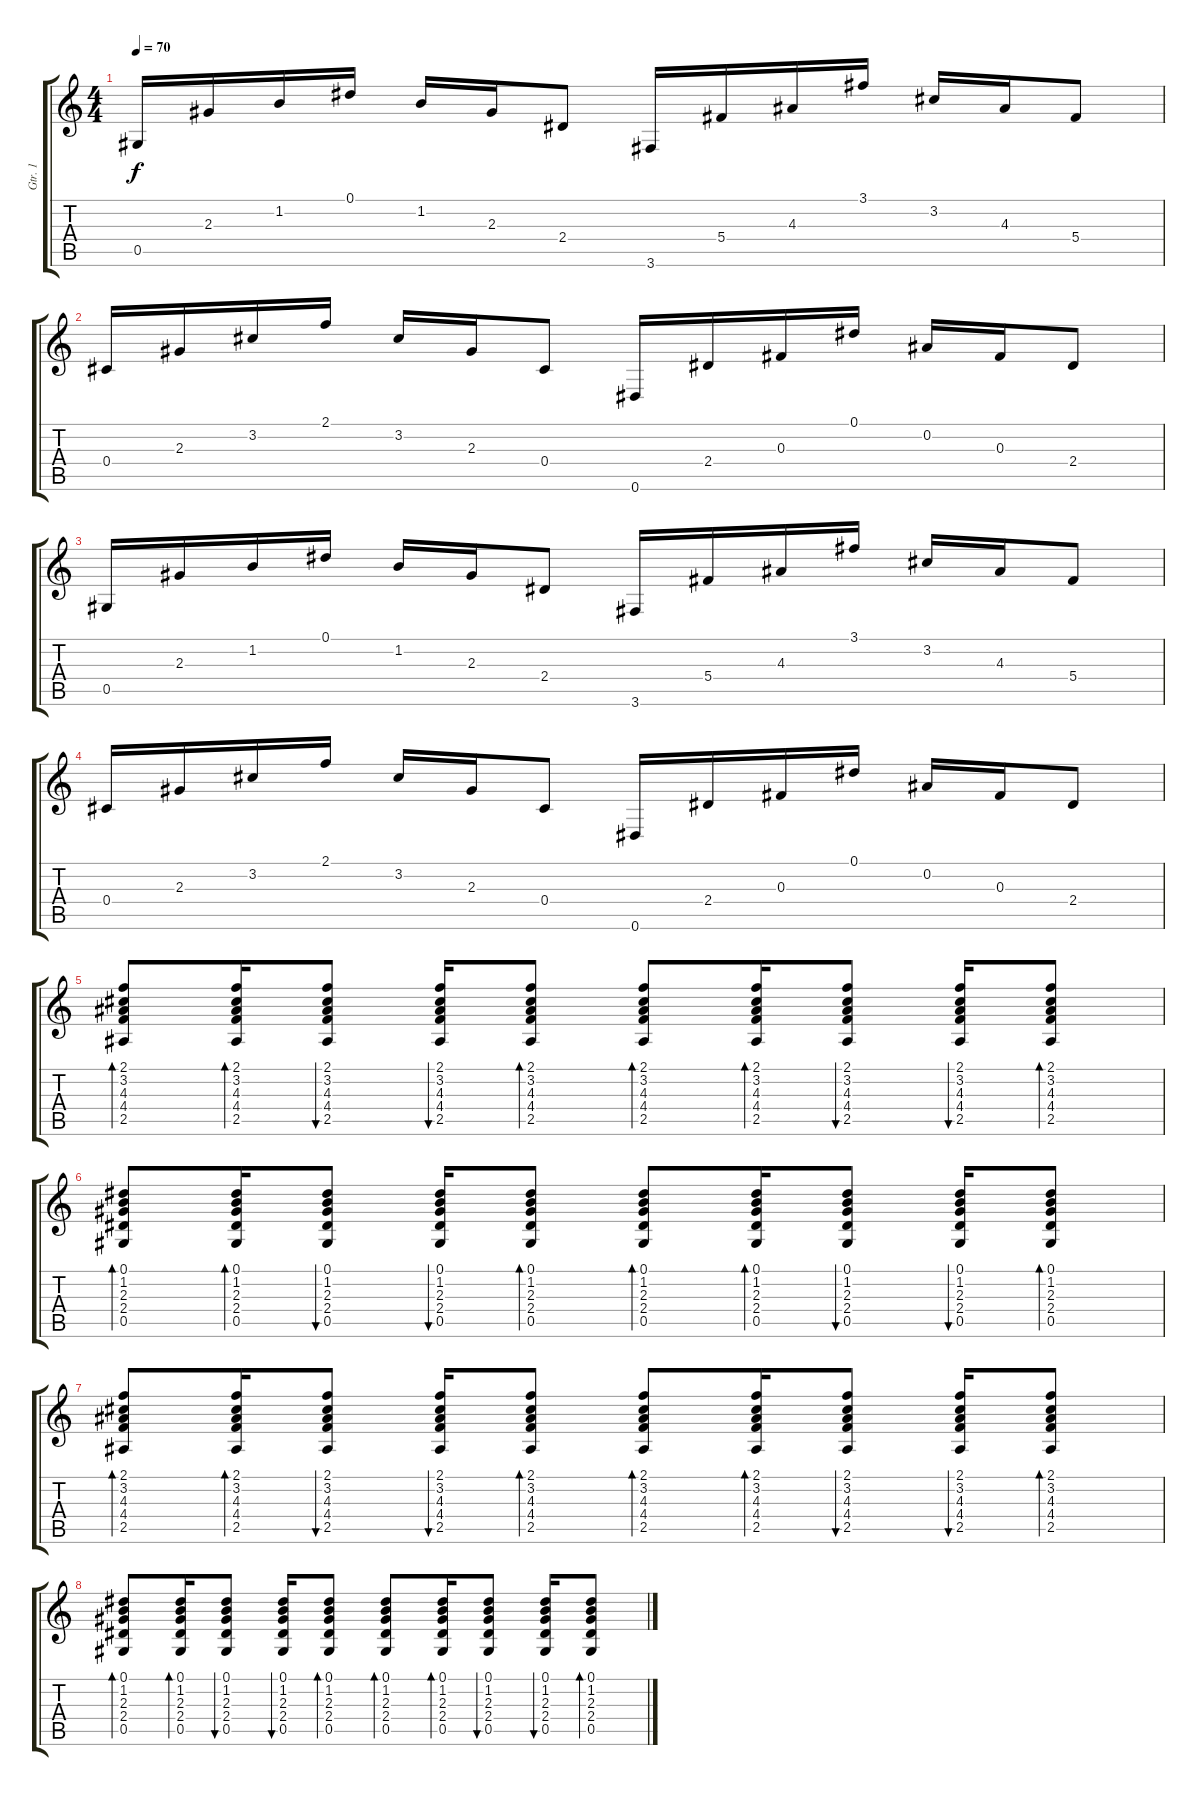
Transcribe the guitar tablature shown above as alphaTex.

\track ("Gtr. 1" "Gtr. 1") {instrument acousticguitarsteel}
\staff {score tabs}
\tuning (Eb4 Bb3 Gb3 Db3 Ab2 Eb2) {hide}
\ts (4 4)
\tempo 70
\clef g2
\ks c
0.5.16{dy f} 2.3.16 1.2.16 0.1.16 1.2.16 2.3.16 2.4.8 3.6.16 5.4.16 4.3.16 3.1.16 3.2.16 4.3.16 5.4.8 |
0.4.16 2.3.16 3.2.16 2.1.16 3.2.16 2.3.16 0.4.8 0.6.16 2.4.16 0.3.16 0.1.16 0.2.16 0.3.16 2.4.8 |
0.5.16 2.3.16 1.2.16 0.1.16 1.2.16 2.3.16 2.4.8 3.6.16 5.4.16 4.3.16 3.1.16 3.2.16 4.3.16 5.4.8 |
0.4.16 2.3.16 3.2.16 2.1.16 3.2.16 2.3.16 0.4.8 0.6.16 2.4.16 0.3.16 0.1.16 0.2.16 0.3.16 2.4.8 |
(2.1 3.2 4.3 4.4 2.5).8{bd 60} (2.1 3.2 4.3 4.4 2.5).16{bd 60} (2.1 3.2 4.3 4.4 2.5).8{bu 60} (2.1 3.2 4.3 4.4 2.5).16{bu 60} (2.1 3.2 4.3 4.4 2.5).8{bd 60} (2.1 3.2 4.3 4.4 2.5).8{bd 60} (2.1 3.2 4.3 4.4 2.5).16{bd 60} (2.1 3.2 4.3 4.4 2.5).8{bu 60} (2.1 3.2 4.3 4.4 2.5).16{bu 60} (2.1 3.2 4.3 4.4 2.5).8{bd 60} |
(0.1 1.2 2.3 2.4 0.5).8{bd 60} (0.1 1.2 2.3 2.4 0.5).16{bd 60} (0.1 1.2 2.3 2.4 0.5).8{bu 60} (0.1 1.2 2.3 2.4 0.5).16{bu 60} (0.1 1.2 2.3 2.4 0.5).8{bd 60} (0.1 1.2 2.3 2.4 0.5).8{bd 60} (0.1 1.2 2.3 2.4 0.5).16{bd 60} (0.1 1.2 2.3 2.4 0.5).8{bu 60} (0.1 1.2 2.3 2.4 0.5).16{bu 60} (0.1 1.2 2.3 2.4 0.5).8{bd 60} |
(2.1 3.2 4.3 4.4 2.5).8{bd 60} (2.1 3.2 4.3 4.4 2.5).16{bd 60} (2.1 3.2 4.3 4.4 2.5).8{bu 60} (2.1 3.2 4.3 4.4 2.5).16{bu 60} (2.1 3.2 4.3 4.4 2.5).8{bd 60} (2.1 3.2 4.3 4.4 2.5).8{bd 60} (2.1 3.2 4.3 4.4 2.5).16{bd 60} (2.1 3.2 4.3 4.4 2.5).8{bu 60} (2.1 3.2 4.3 4.4 2.5).16{bu 60} (2.1 3.2 4.3 4.4 2.5).8{bd 60} |
(0.1 1.2 2.3 2.4 0.5).8{bd 60} (0.1 1.2 2.3 2.4 0.5).16{bd 60} (0.1 1.2 2.3 2.4 0.5).8{bu 60} (0.1 1.2 2.3 2.4 0.5).16{bu 60} (0.1 1.2 2.3 2.4 0.5).8{bd 60} (0.1 1.2 2.3 2.4 0.5).8{bd 60} (0.1 1.2 2.3 2.4 0.5).16{bd 60} (0.1 1.2 2.3 2.4 0.5).8{bu 60} (0.1 1.2 2.3 2.4 0.5).16{bu 60} (0.1 1.2 2.3 2.4 0.5).8{bd 60}
